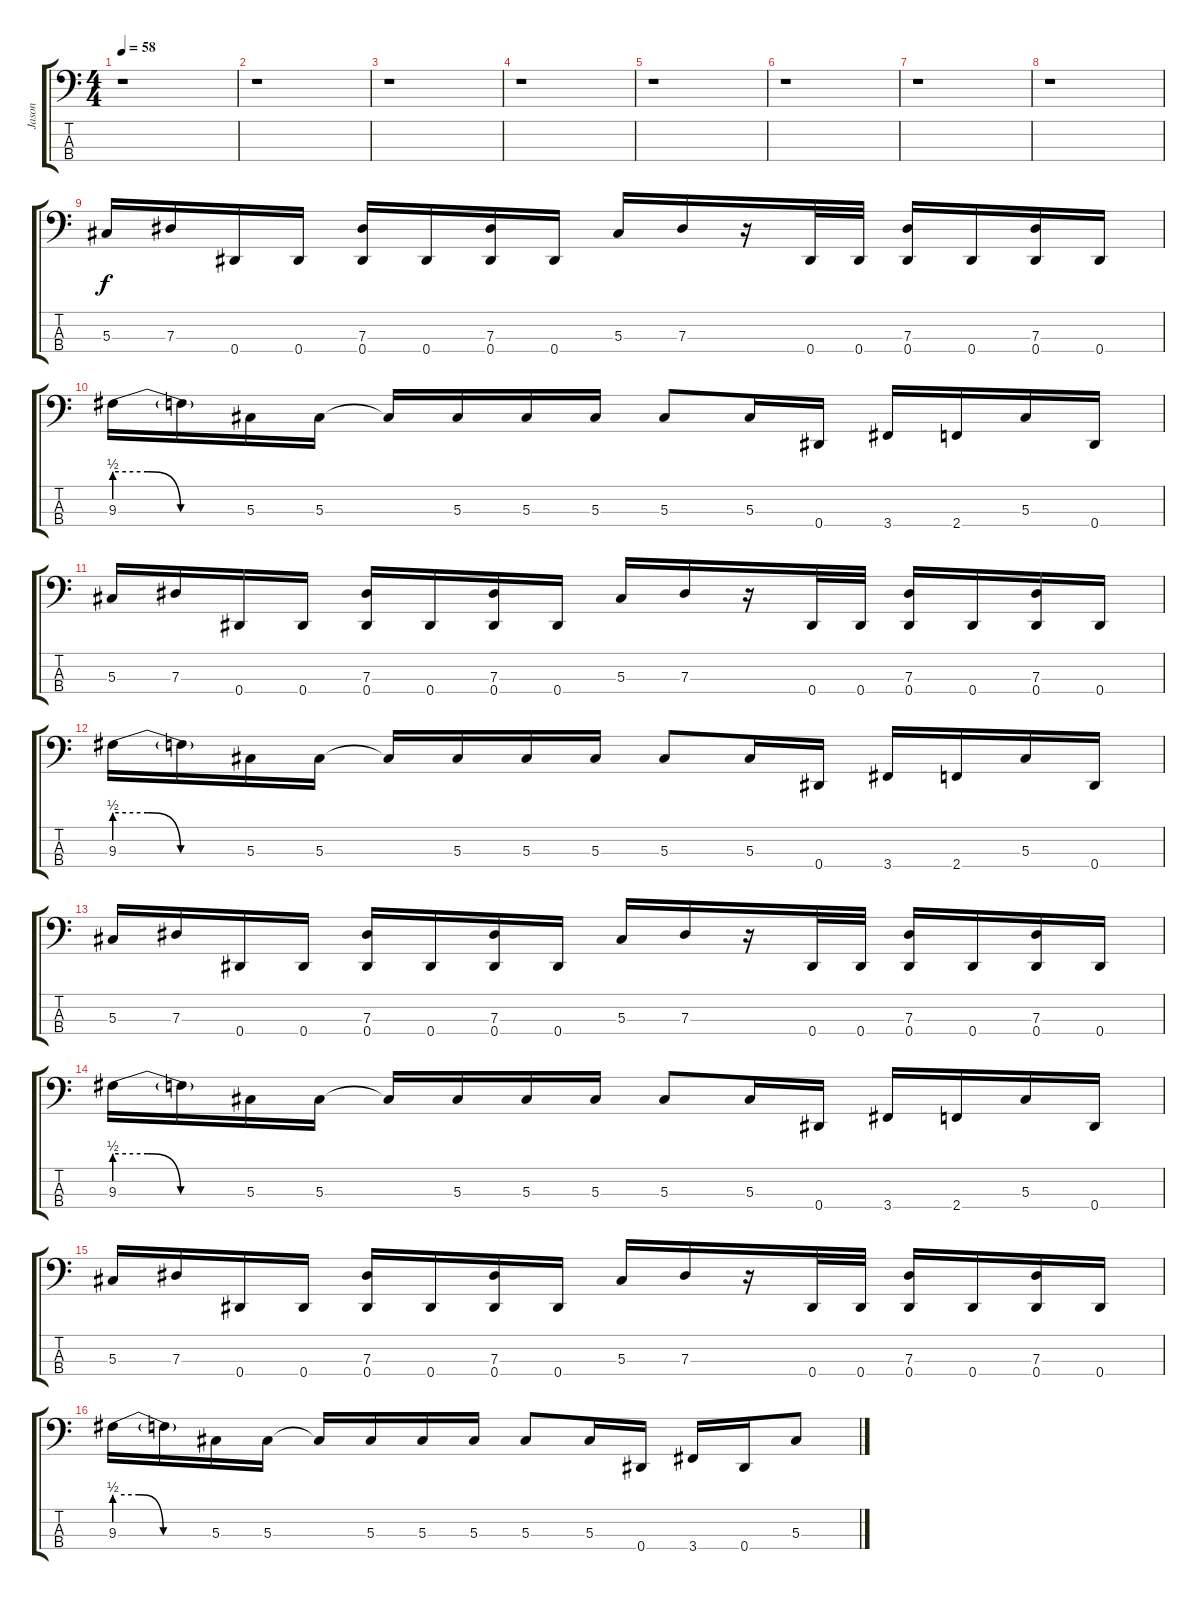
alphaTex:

\track ("Jason " "Jason ") {instrument electricbasspick}
\staff {score tabs}
\tuning (Gb2 Db2 Ab1 Eb1) {hide}
\ts (4 4)
\tempo 58
\clef f4
\ks c
r.1{dy f instrument electricbasspick} |
r.1 |
r.1 |
r.1 |
r.1 |
r.1 |
r.1 |
r.1 |
5.3.16 7.3.16 0.4.16 0.4.16 (7.3 0.4).16 0.4.16 (7.3 0.4).16 0.4.16 5.3.16 7.3.16 r.16 0.4.32 0.4.32 (7.3 0.4).16 0.4.16 (7.3 0.4).16 0.4.16 |
9.3{be (custom 0 2 15 2 30 0 60 0)}.16 9.3{t}.16 5.3.16 5.3.16 5.3{t}.16 5.3.16 5.3.16 5.3.16 5.3.8 5.3.16 0.4.16 3.4.16 2.4.16 5.3.16 0.4.16 |
5.3.16 7.3.16 0.4.16 0.4.16 (7.3 0.4).16 0.4.16 (7.3 0.4).16 0.4.16 5.3.16 7.3.16 r.16 0.4.32 0.4.32 (7.3 0.4).16 0.4.16 (7.3 0.4).16 0.4.16 |
9.3{be (custom 0 2 15 2 30 0 60 0)}.16 9.3{t}.16 5.3.16 5.3.16 5.3{t}.16 5.3.16 5.3.16 5.3.16 5.3.8 5.3.16 0.4.16 3.4.16 2.4.16 5.3.16 0.4.16 |
5.3.16 7.3.16 0.4.16 0.4.16 (7.3 0.4).16 0.4.16 (7.3 0.4).16 0.4.16 5.3.16 7.3.16 r.16 0.4.32 0.4.32 (7.3 0.4).16 0.4.16 (7.3 0.4).16 0.4.16 |
9.3{be (custom 0 2 15 2 30 0 60 0)}.16 9.3{t}.16 5.3.16 5.3.16 5.3{t}.16 5.3.16 5.3.16 5.3.16 5.3.8 5.3.16 0.4.16 3.4.16 2.4.16 5.3.16 0.4.16 |
5.3.16 7.3.16 0.4.16 0.4.16 (7.3 0.4).16 0.4.16 (7.3 0.4).16 0.4.16 5.3.16 7.3.16 r.16 0.4.32 0.4.32 (7.3 0.4).16 0.4.16 (7.3 0.4).16 0.4.16 |
9.3{be (custom 0 2 15 2 30 0 60 0)}.16 9.3{t}.16 5.3.16 5.3.16 5.3{t}.16 5.3.16 5.3.16 5.3.16 5.3.8 5.3.16 0.4.16 3.4.16 0.4.16 5.3.8
